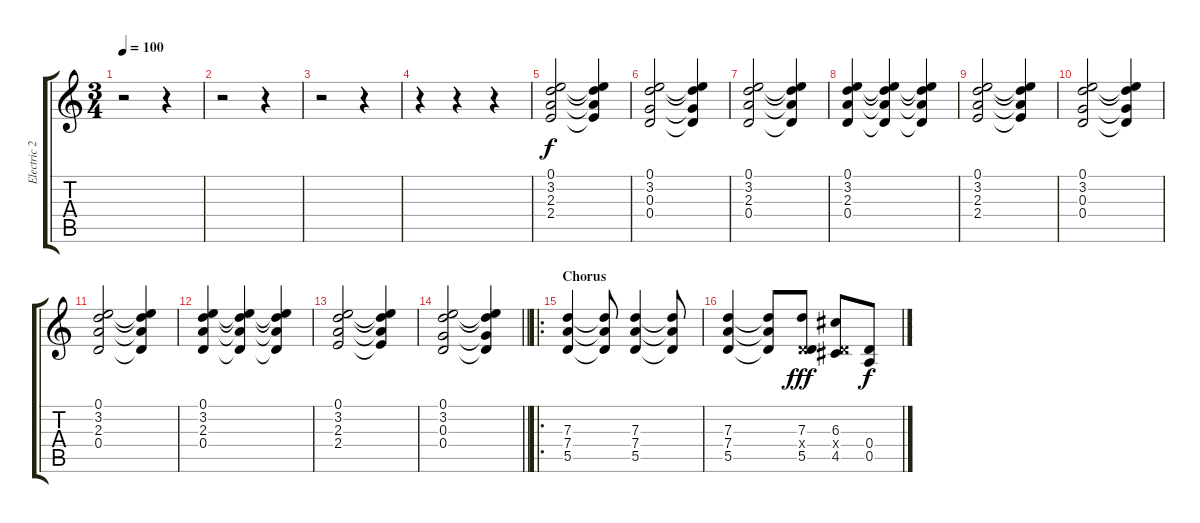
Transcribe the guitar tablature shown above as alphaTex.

\track ("Electric 2" "Electric 2") {instrument distortionguitar}
\staff {score tabs}
\tuning (E4 B3 G3 D3 A2 D2) {hide}
\ts (3 4)
\tempo 100
\clef g2
\ks c
r.2{dy f} r.4 |
r.2 r.4 |
r.2 r.4 |
r.4 r.4 r.4 |
(0.1 3.2 2.3 2.4).2{volume 7 balance 12} (0.1{t} 3.2{t} 2.3{t} 2.4{t}).4 |
(0.1 3.2 0.3 0.4).2 (0.1{t} 3.2{t} 0.3{t} 0.4{t}).4 |
(0.1 3.2 2.3 0.4).2 (0.1{t} 3.2{t} 2.3{t} 0.4{t}).4 |
(0.1 3.2 2.3 0.4).4 (0.1{t} 3.2{t} 2.3{t} 0.4{t}).4 (0.1{t} 3.2{t} 2.3{t} 0.4{t}).4 |
(0.1 3.2 2.3 2.4).2{volume 10 balance 8} (0.1{t} 3.2{t} 2.3{t} 2.4{t}).4 |
(0.1 3.2 0.3 0.4).2 (0.1{t} 3.2{t} 0.3{t} 0.4{t}).4 |
(0.1 3.2 2.3 0.4).2 (0.1{t} 3.2{t} 2.3{t} 0.4{t}).4 |
(0.1 3.2 2.3 0.4).4 (0.1{t} 3.2{t} 2.3{t} 0.4{t}).4 (0.1{t} 3.2{t} 2.3{t} 0.4{t}).4 |
(0.1 3.2 2.3 2.4).2{volume 13} (0.1{t} 3.2{t} 2.3{t} 2.4{t}).4 |
\barLineRight lightlight
(0.1 3.2 0.3 0.4).2 (0.1{t} 3.2{t} 0.3{t} 0.4{t}).4 |
\ro
\section ("" "Chorus")
(7.3 7.4 5.5).4{volume 12 balance 2 instrument distortionguitar} (7.3{t} 7.4{t} 5.5{t}).8 (7.3 7.4 5.5).4 (7.3{t} 7.4{t} 5.5{t}).8 |
(7.3 7.4 5.5).4 (7.3{t} 7.4{t} 5.5{t}).8 (7.3 0.4{x} 5.5).8{dy fff} (6.3 0.4{x} 4.5).8 (0.4 0.5).8{dy f}
